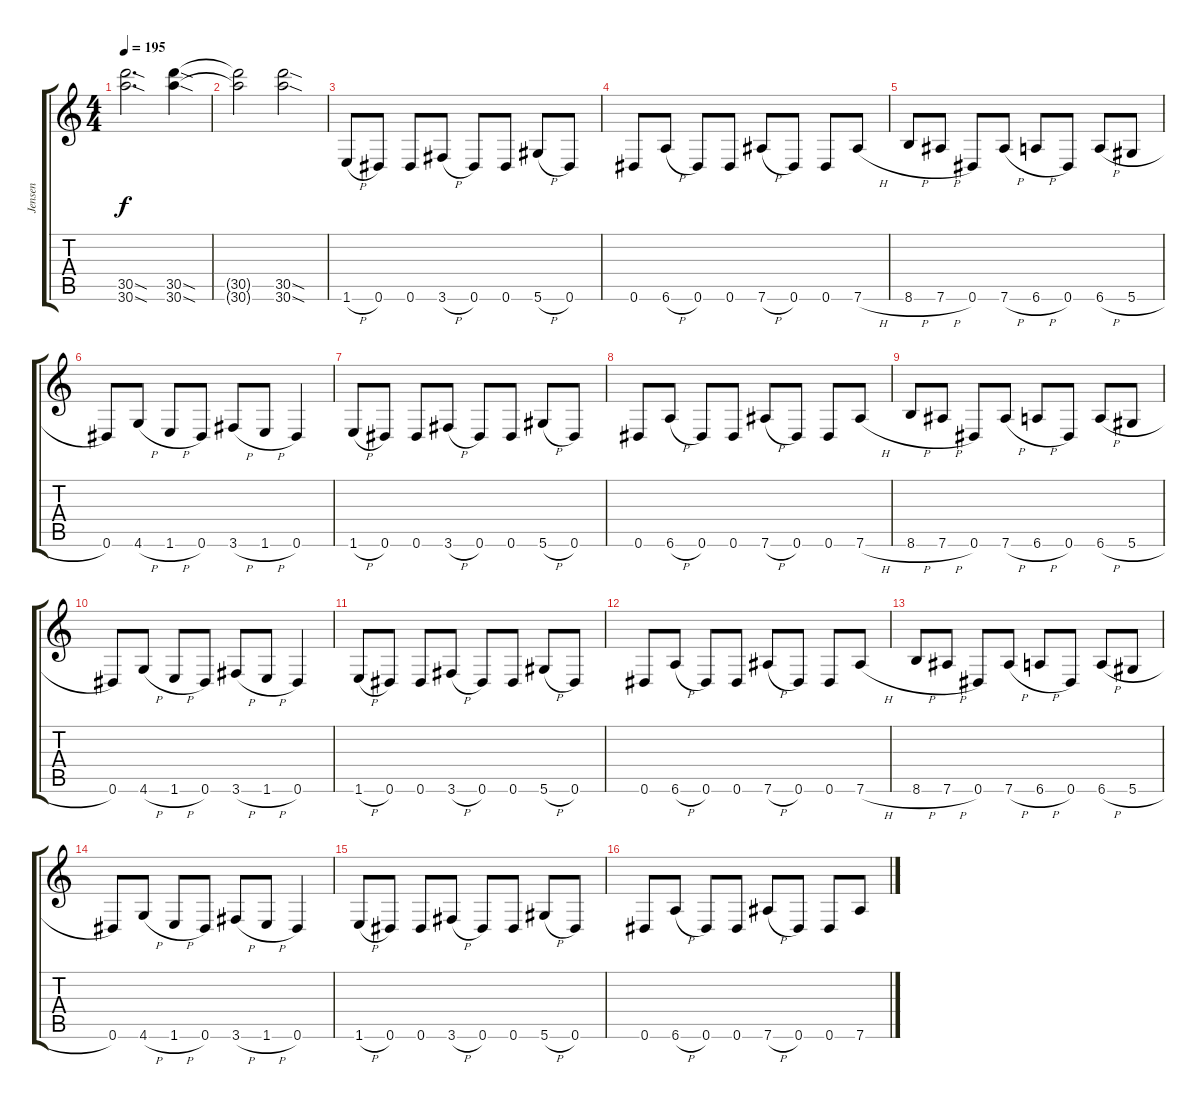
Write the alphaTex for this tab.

\track ("Jensen" "Jensen") {instrument distortionguitar}
\staff {score tabs}
\tuning (Eb4 Bb3 Gb3 Db3 Ab2 Eb2) {hide}
\ts (4 4)
\tempo 195
\clef g2
\ks c
(30.5{sod} 30.6{sod}).2{d dy f} (30.5{sod} 30.6{sod}).4 |
(30.5{t} 30.6{t}).2 (30.5{sod} 30.6{sod}).2 |
1.6{h}.8 0.6.8 0.6.8 3.6{h}.8 0.6.8 0.6.8 5.6{h}.8 0.6.8 |
0.6.8 6.6{h}.8 0.6.8 0.6.8 7.6{h}.8 0.6.8 0.6.8 7.6{h}.8 |
8.6{h}.8 7.6{h}.8 0.6.8 7.6{h}.8 6.6{h}.8 0.6.8 6.6{h}.8 5.6{h}.8 |
0.6.8 4.6{h}.8 1.6{h}.8 0.6.8 3.6{h}.8 1.6{h}.8 0.6.4 |
1.6{h}.8 0.6.8 0.6.8 3.6{h}.8 0.6.8 0.6.8 5.6{h}.8 0.6.8 |
0.6.8 6.6{h}.8 0.6.8 0.6.8 7.6{h}.8 0.6.8 0.6.8 7.6{h}.8 |
8.6{h}.8 7.6{h}.8 0.6.8 7.6{h}.8 6.6{h}.8 0.6.8 6.6{h}.8 5.6{h}.8 |
0.6.8 4.6{h}.8 1.6{h}.8 0.6.8 3.6{h}.8 1.6{h}.8 0.6.4 |
1.6{h}.8 0.6.8 0.6.8 3.6{h}.8 0.6.8 0.6.8 5.6{h}.8 0.6.8 |
0.6.8 6.6{h}.8 0.6.8 0.6.8 7.6{h}.8 0.6.8 0.6.8 7.6{h}.8 |
8.6{h}.8 7.6{h}.8 0.6.8 7.6{h}.8 6.6{h}.8 0.6.8 6.6{h}.8 5.6{h}.8 |
0.6.8 4.6{h}.8 1.6{h}.8 0.6.8 3.6{h}.8 1.6{h}.8 0.6.4 |
1.6{h}.8 0.6.8 0.6.8 3.6{h}.8 0.6.8 0.6.8 5.6{h}.8 0.6.8 |
0.6.8 6.6{h}.8 0.6.8 0.6.8 7.6{h}.8 0.6.8 0.6.8 7.6{h}.8
